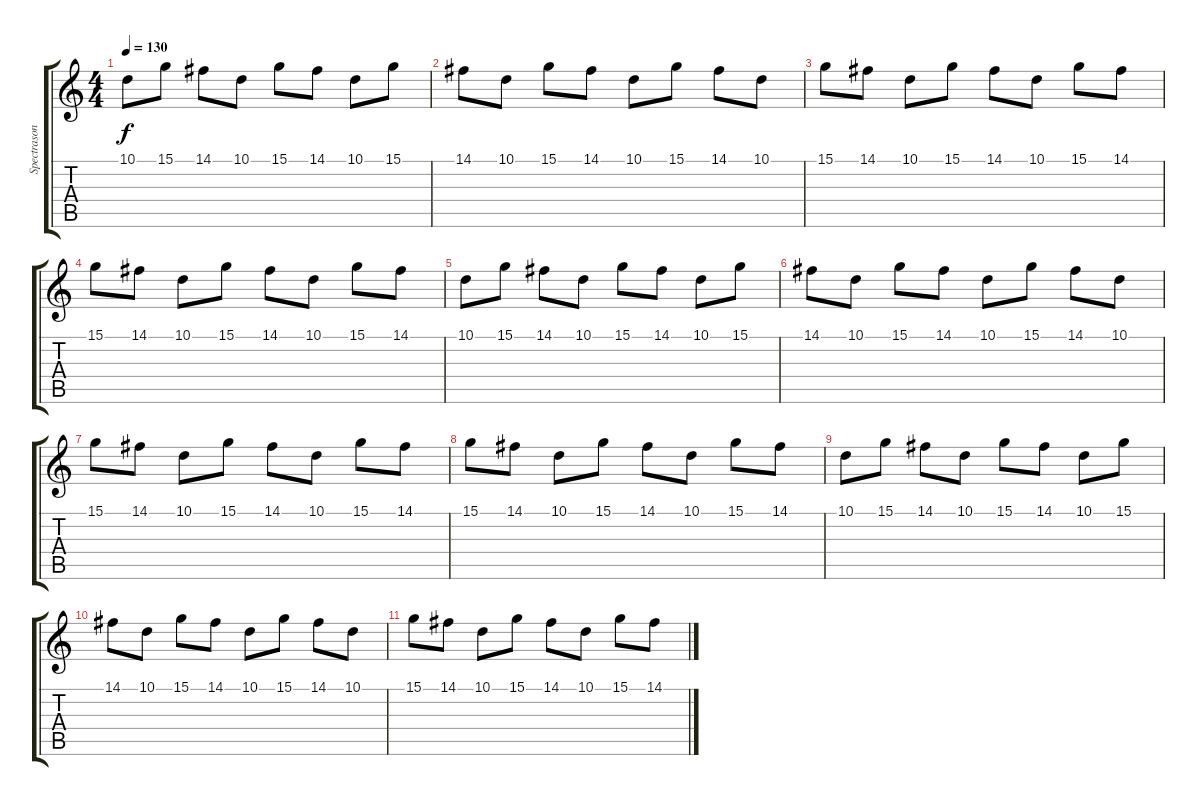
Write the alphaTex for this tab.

\track ("Spectrasonics Omnisphere" "Spectrason") {instrument lead2sawtooth}
\staff {score tabs}
\tuning (E4 B3 G3 D3 A2 E2) {hide}
\ts (4 4)
\tempo 130
\clef g2
\ks c
10.1.8{dy f} 15.1.8 14.1.8 10.1.8 15.1.8 14.1.8 10.1.8 15.1.8 |
14.1.8 10.1.8 15.1.8 14.1.8 10.1.8 15.1.8 14.1.8 10.1.8 |
15.1.8 14.1.8 10.1.8 15.1.8 14.1.8 10.1.8 15.1.8 14.1.8 |
15.1.8 14.1.8 10.1.8 15.1.8 14.1.8 10.1.8 15.1.8 14.1.8 |
10.1.8 15.1.8 14.1.8 10.1.8 15.1.8 14.1.8 10.1.8 15.1.8 |
14.1.8 10.1.8 15.1.8 14.1.8 10.1.8 15.1.8 14.1.8 10.1.8 |
15.1.8 14.1.8 10.1.8 15.1.8 14.1.8 10.1.8 15.1.8 14.1.8 |
15.1.8 14.1.8 10.1.8 15.1.8 14.1.8 10.1.8 15.1.8 14.1.8 |
10.1.8 15.1.8 14.1.8 10.1.8 15.1.8 14.1.8 10.1.8 15.1.8 |
14.1.8 10.1.8 15.1.8 14.1.8 10.1.8 15.1.8 14.1.8 10.1.8 |
15.1.8 14.1.8 10.1.8 15.1.8 14.1.8 10.1.8 15.1.8 14.1.8
